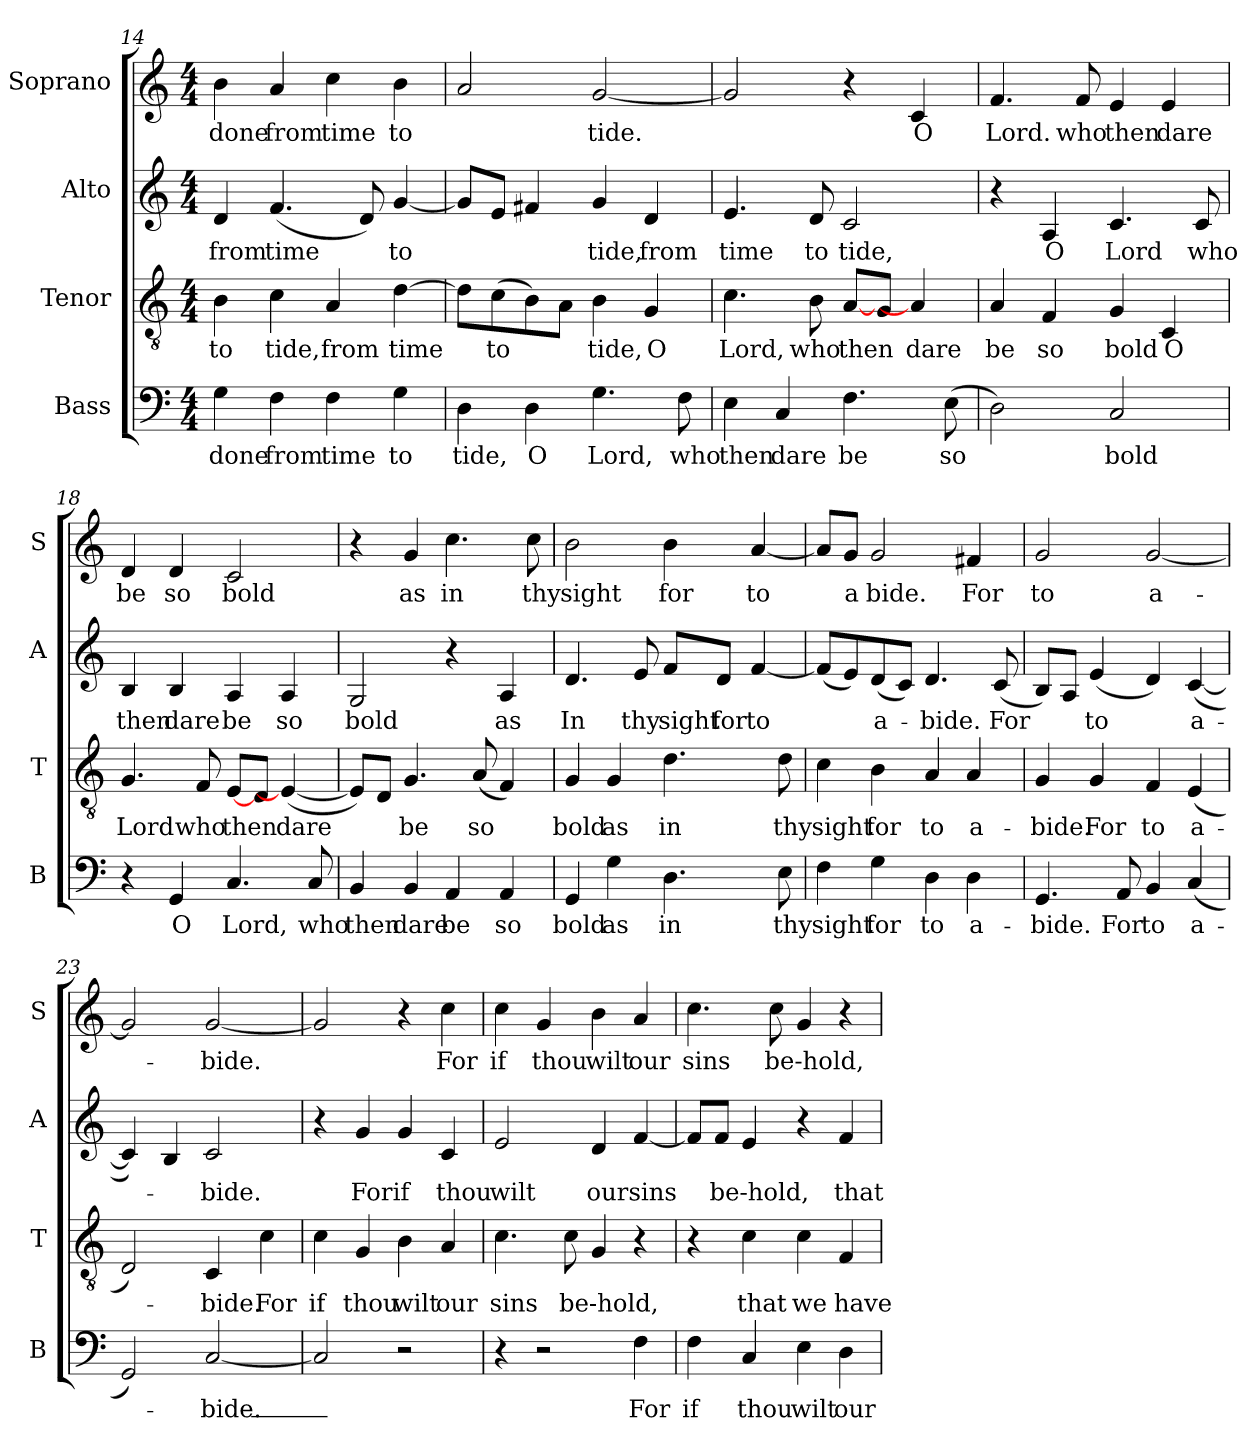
**kern	**text	**kern	**text	**kern	**text	**kern	**text
*part4	*part4	*part3	*part3	*part2	*part2	*part1	*part1
*staff4	*staff4	*staff3	*staff3	*staff2	*staff2	*staff1	*staff1
*I"Bass	*	*I"Tenor	*	*I"Alto	*	*I"Soprano	*
*I'B	*	*I'T	*	*I'A	*	*I'S	*
*clefF4	*	*clefGv2	*	*clefG2	*	*clefG2	*
*k[]	*	*k[]	*	*k[]	*	*k[]	*
*C:	*	*C:	*	*C:	*	*C:	*
*M4/4	*	*M4/4	*	*M4/4	*	*M4/4	*
=14	=14	=14	=14	=14	=14	=14	=14
4G\	done	4B\	to	4d/	from	4b\	done
4F\	from	4c\	tide,	(4.f/	time	4a/	from
4F\	time	4A/	from	.	.	4cc\	time
.	.	.	.	8d/)	.	.	.
4G\	to	[4d\	time	[4g/	to	4b\	to
!!LO:LB:g=z
=15	=15	=15	=15	=15	=15	=15	=15
4D\	tide,	8d\L]	.	8g/L]	.	2a/	.
.	.	(8c\	to	8e/J	.	.	.
4D\	O	8B\)	.	4f#X/	.	.	.
.	.	8A\J	.	.	.	.	.
4.G\	Lord,	4B\	tide,	4g/	tide,	[2g/	tide.
.	.	4G/	O	4d/	from	.	.
8F\	who	.	.	.	.	.	.
=16	=16	=16	=16	=16	=16	=16	=16
4E\	then	4.c\	Lord,	4.e/	time	2g/]	.
4C/	dare	.	.	.	.	.	.
.	.	8B\	who	8d/	to	.	.
4.F\	be	[8A/L	then	2c/	tide,	4r	.
.	.	8G/J	.	.	.	.	.
.	.	4A/]	dare	.	.	4c/	O
(8E\	so	.	.	.	.	.	.
=17	=17	=17	=17	=17	=17	=17	=17
2D\)	.	4A/	be	4r	.	4.f/	Lord.
.	.	4F/	so	4A/	O	.	.
.	.	.	.	.	.	8f/	who
2C/	bold	4G/	bold	4.c/	Lord	4e/	then
.	.	4C/	O	.	.	4e/	dare
.	.	.	.	8c/	who	.	.
=18	=18	=18	=18	=18	=18	=18	=18
4r	.	4.G/	Lord	4B/	then	4d/	be
4GG/	O	.	.	4B/	dare	4d/	so
.	.	8F/	who	.	.	.	.
4.C/	Lord,	[8E/L	then	4A/	be	2c/	bold
.	.	8D/J	.	.	.	.	.
.	.	(4E/_	dare	4A/	so	.	.
8C/	who	.	.	.	.	.	.
=19	=19	=19	=19	=19	=19	=19	=19
4BB/	then	8E/L])	.	2G/	bold	4r	.
.	.	8D/J	.	.	.	.	.
4BB/	dare	4.G/	be	.	.	4g/	as
4AA/	be	.	.	4r	.	4.cc\	in
.	.	(8A/	so	.	.	.	.
4AA/	so	4F/)	.	4A/	as	.	.
.	.	.	.	.	.	8cc\	thy
!!LO:LB:g=z
=20	=20	=20	=20	=20	=20	=20	=20
4GG/	bold	4G/	bold	4.d/	In	2b\	sight
4G\	as	4G/	as	.	.	.	.
.	.	.	.	8e/	thy	.	.
4.D\	in	4.d\	in	8f/L	sight	4b\	for
.	.	.	.	8d/J	for	.	.
.	.	.	.	[4f/	to	[4a/	to
8E\	thy	8d\	thy	.	.	.	.
=21	=21	=21	=21	=21	=21	=21	=21
4F\	sight	4c\	sight	(8f/L]	.	8a/L]	.
.	.	.	.	8e/)	.	8g/J	a
4G\	for	4B\	for	(8d/	a-	2g/	bide.
.	.	.	.	8c/J)	.	.	.
4D\	to	4A/	to	4.d/	bide.	.	.
4D\	a-	4A/	a-	.	.	4f#X/	For
.	.	.	.	(8c/	For	.	.
=22	=22	=22	=22	=22	=22	=22	=22
4.GG/	bide.	4G/	bide.	8B/L)	.	2g/	to
.	.	.	.	8A/J	.	.	.
.	.	4G/	For	(4e/	to	.	.
8AA/	For	.	.	.	.	.	.
4BB/	to	4F/	to	4d/)	.	[2g/	a-
(4C/	a-	(4E/	a-	([4c/	a-	.	.
=23	=23	=23	=23	=23	=23	=23	=23
2GG/)	.	2D/)	.	4c/])	.	2g/]	.
.	.	.	.	4B/	.	.	.
[2C/	-bide._	4C/	-bide.	2c/	bide.	[2g/	bide.
.	.	4c\	For	.	.	.	.
=24	=24	=24	=24	=24	=24	=24	=24
2C/]	.	4c\	if	4r	.	2g/]	.
.	.	4G/	thou	4g/	For	.	.
2r	.	4B\	wilt	4g/	if	4r	.
.	.	4A/	our	4c/	thou	4cc\	For
!!LO:PB:g=z
=25	=25	=25	=25	=25	=25	=25	=25
4r	.	4.c\	sins	2e/	wilt	4cc\	if
2r	.	.	.	.	.	4g/	thou
.	.	8c\	be-hold,	.	.	.	.
.	.	4G/	.	4d/	our	4b\	wilt
4F\	For	4r	.	[4f/	sins	4a/	our
=26	=26	=26	=26	=26	=26	=26	=26
4F\	if	4r	.	8f/L]	.	4.cc\	sins
.	.	.	.	8f/J	be-hold,	.	.
4C/	thou	4c\	that	4e/	.	.	.
.	.	.	.	.	.	8cc\	be-hold,
4E\	wilt	4c\	we	4r	.	4g/	.
4D\	our	4F/	have	4f/	that	4r	.
=	=	=	=	=	=	=	=
*-	*-	*-	*-	*-	*-	*-	*-
